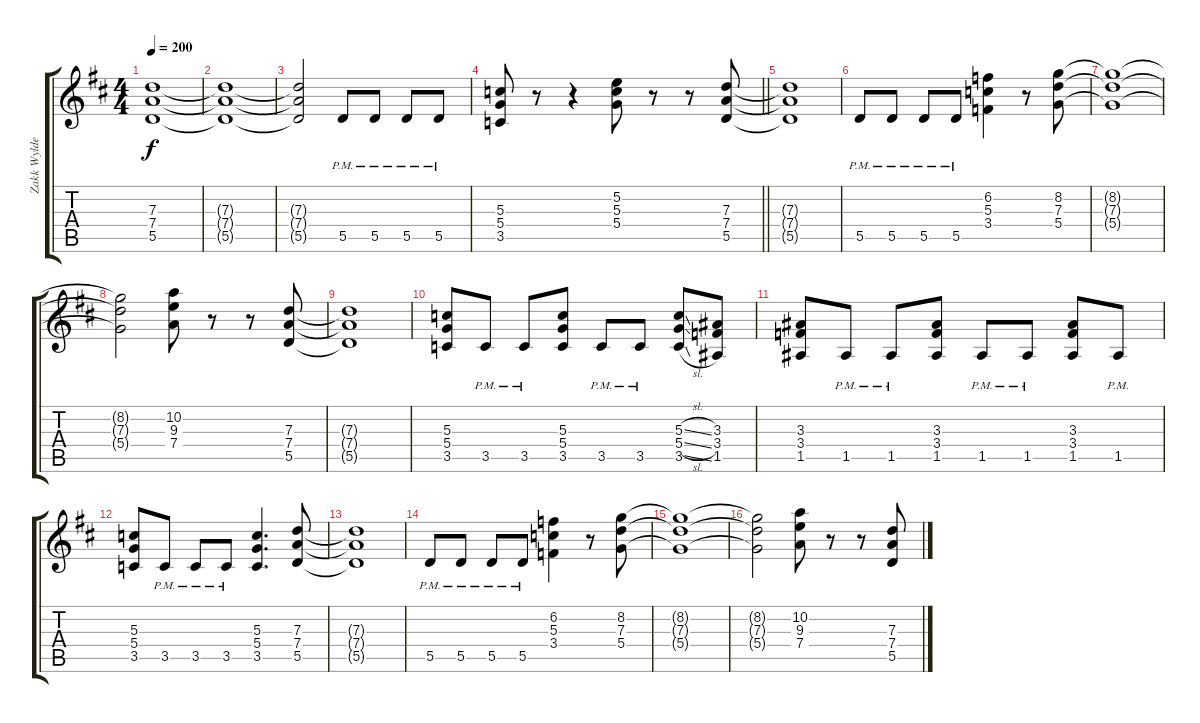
\track ("Zakk Wylde (Solo)" "Zakk Wylde") {instrument overdrivenguitar}
\staff {score tabs}
\tuning (E4 B3 G3 D3 A2 E2) {hide}
\ts (4 4)
\tempo 200
\clef g2
\ks d
(7.3{t} 7.4{t} 5.5{t}).1{dy f} |
(7.3{t} 7.4{t} 5.5{t}).1 |
(7.3{t} 7.4{t} 5.5{t}).2 5.5{pm}.8 5.5{pm}.8 5.5{pm}.8 5.5{pm}.8 |
\barLineRight lightlight
(5.3 5.4 3.5).8 r.8 r.4 (5.2 5.3 5.4).8 r.8 r.8 (7.3 7.4 5.5).8 |
(7.3{t} 7.4{t} 5.5{t}).1 |
5.5{pm}.8 5.5{pm}.8 5.5{pm}.8 5.5{pm}.8 (6.2 5.3 3.4).4 r.8 (8.2 7.3 5.4).8 |
(8.2{t} 7.3{t} 5.4{t}).1 |
(8.2{t} 7.3{t} 5.4{t}).2 (10.2 9.3 7.4).8 r.8 r.8 (7.3 7.4 5.5).8 |
(7.3{t} 7.4{t} 5.5{t}).1 |
(5.3 5.4 3.5).8 3.5{pm}.8 3.5{pm}.8 (5.3 5.4 3.5).8 3.5{pm}.8 3.5{pm}.8 (5.3{sl} 5.4{sl} 3.5{sl}).8 (3.3 3.4 1.5).8 |
(3.3 3.4 1.5).8 1.5{pm}.8 1.5{pm}.8 (3.3 3.4 1.5).8 1.5{pm}.8 1.5{pm}.8 (3.3 3.4 1.5).8 1.5{pm}.8 |
(5.3 5.4 3.5).8 3.5{pm}.8 3.5{pm}.8 3.5{pm}.8 (5.3 5.4 3.5).4{d} (7.3 7.4 5.5).8 |
(7.3{t} 7.4{t} 5.5{t}).1 |
5.5{pm}.8 5.5{pm}.8 5.5{pm}.8 5.5{pm}.8 (6.2 5.3 3.4).4 r.8 (8.2 7.3 5.4).8 |
(8.2{t} 7.3{t} 5.4{t}).1 |
(8.2{t} 7.3{t} 5.4{t}).2 (10.2 9.3 7.4).8 r.8 r.8 (7.3 7.4 5.5).8
